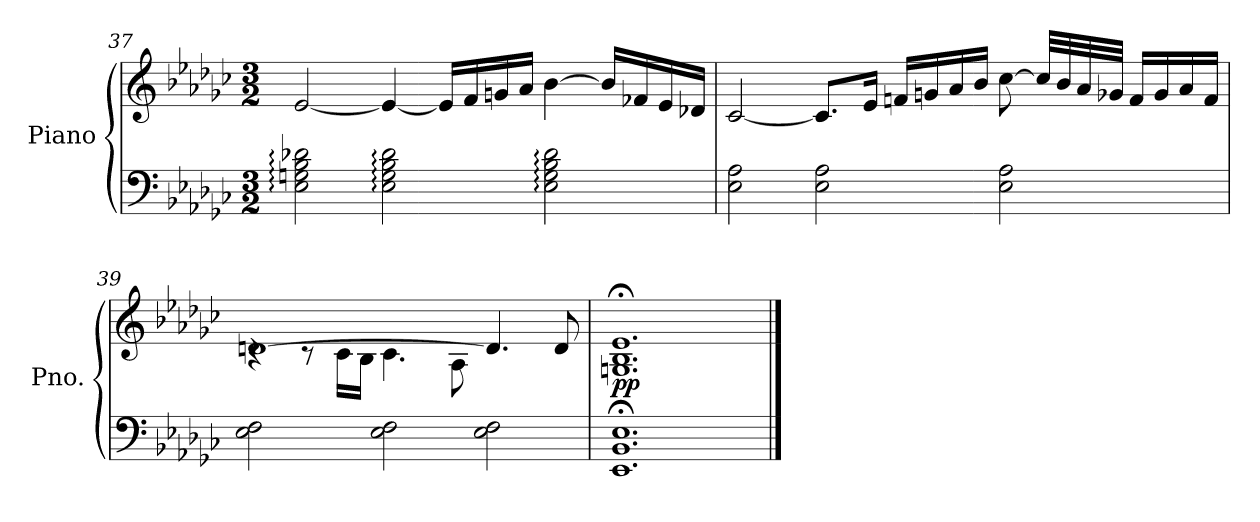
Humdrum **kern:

**kern	**kern	**dynam
*part1	*part1	*part1
*staff2	*staff1	*staff1/2
*I"Piano	*	*
*I'Pno.	*	*
*clefF4	*clefG2	*
*k[b-e-a-d-g-c-]	*k[b-e-a-d-g-c-]	*
*M3/2	*M3/2	*
=37	=37	=37
2E-\: 2Gn\: 2B-\: 2d-X\:	[2e-/	.
2E-\: 2G\: 2B-\: 2d-\:	4e-/_	.
.	16e-/LL]	.
.	16f/	.
.	16gn/	.
.	16a-/JJ	.
2E-\: 2G\: 2B-\: 2d-\:	[4b-\	.
.	16b-/LL]	.
.	16f-X/	.
.	16e-/	.
.	16d-X/JJ	.
!!LO:LB:g=z
=38	=38	=38
2E-\ 2A-\	[2c-/	.
2E-\ 2A-\	8.c-/L]	.
.	16e-/Jk	.
.	16fn/LL	.
.	16gn/	.
.	16a-/	.
.	16b-/JJ	.
2E-\ 2A-\	[8cc-\	.
.	32cc-/LLL]	.
.	32b-/	.
.	32a-/	.
.	32g-X/JJJ	.
.	16f/LL	.
.	16g-/	.
.	16a-/	.
.	16f/JJ	.
=39	=39	=39
*	*^	*
2E-\ 2F\	[1dn	4rc	.
.	.	8rc	.
.	.	16c-\LL	.
.	.	16B-\JJ	.
*	*MM54	*	*
2E-\ 2F\	.	4.c-\	.
.	.	8A-\	.
*	*MM36	*	*
2E-\ 2F\	4.d/]	2ryy	.
.	8d/	.	.
*	*v	*v	*
=40	=40	=40
*	*MM50	*
!	!	!LO:DY:b
1.EE-; 1.BB-; 1.E-;	1.Gn;< 1.B-;< 1.e-;<	pp
==	==	==
*-	*-	*-
